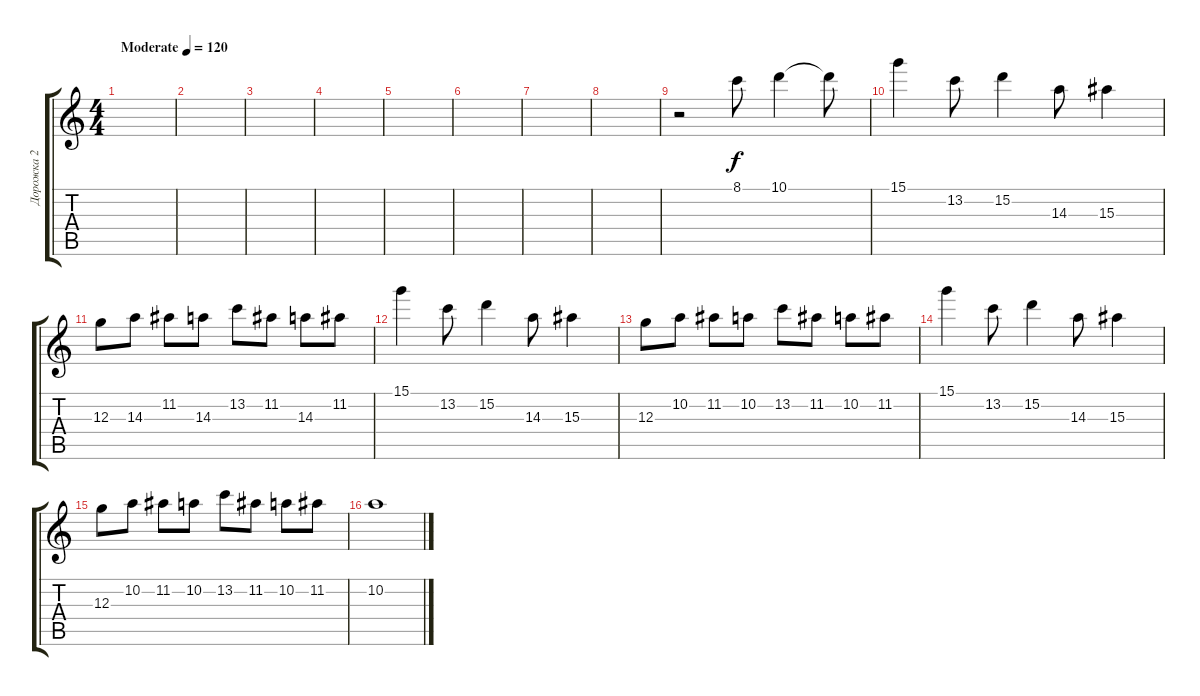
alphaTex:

\track ("Дорожка 2" "Дорожка 2") {instrument distortionguitar}
\staff {score tabs}
\tuning (E4 B3 G3 D3 A2 E2) {hide}
\ts (4 4)
\tempo (120 "Moderate")
\clef g2
\ks c
|
|
|
|
|
|
|
|
r.2 8.1.8 10.1.4 10.1{t}.8 |
15.1.4 13.2.8 15.2.4 14.3.8 15.3.4 |
12.3.8 14.3.8 11.2.8 14.3.8 13.2.8 11.2.8 14.3.8 11.2.8 |
15.1.4 13.2.8 15.2.4 14.3.8 15.3.4 |
12.3.8 10.2.8 11.2.8 10.2.8 13.2.8 11.2.8 10.2.8 11.2.8 |
15.1.4 13.2.8 15.2.4 14.3.8 15.3.4 |
12.3.8 10.2.8 11.2.8 10.2.8 13.2.8 11.2.8 10.2.8 11.2.8 |
10.2.1
